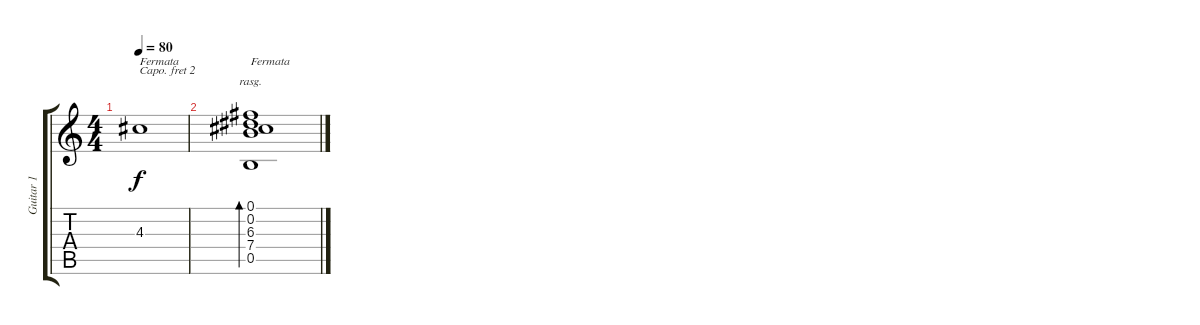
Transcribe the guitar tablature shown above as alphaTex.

\track ("Guitar 1" "Guitar 1") {instrument acousticguitarsteel}
\staff {score tabs}
\capo 2
\tuning (E4 B3 G3 D3 A2 E2) {hide}
\ts (4 4)
\tempo 80
\clef g2
\ks c
4.3.1{txt "Fermata" dy f} |
(0.1 0.2 6.3 7.4 0.5).1{bd 480 rasg ii txt "Fermata"}
